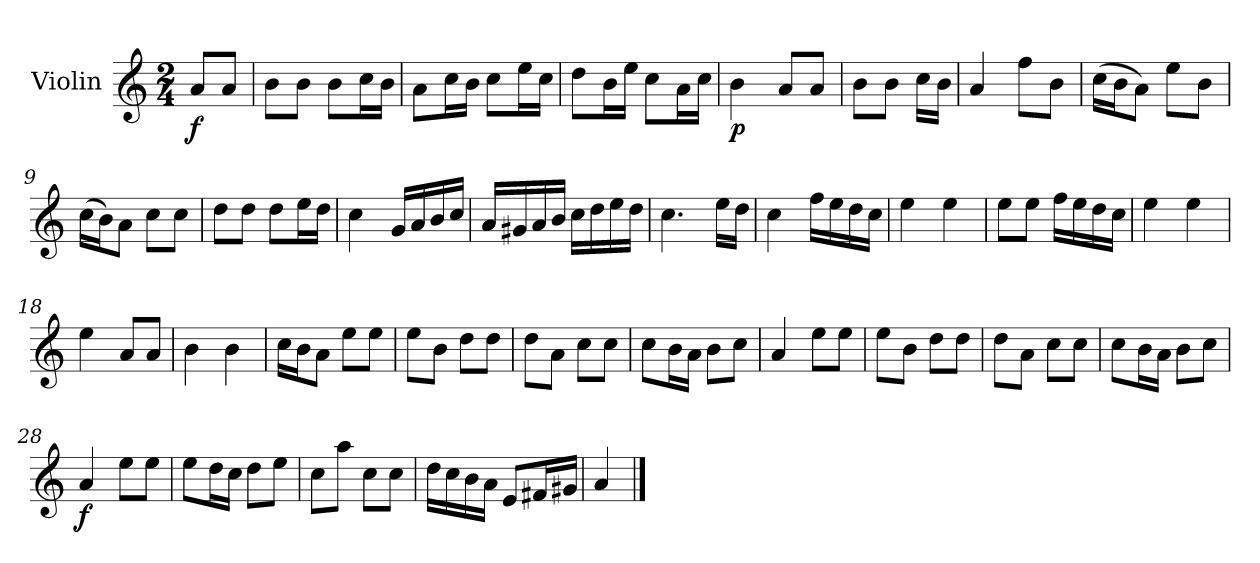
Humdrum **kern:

**kern	**dynam
*part1	*part1
*staff1	*staff1
*I"Violin	*
*I'Vln.	*
*clefG2	*
*k[]	*
*M2/4	*
=1	=1
!	!LO:DY:b
8a/L	f
8a/J	.
=2	=2
8b\L	.
8b\J	.
8b\L	.
16cc\L	.
16b\JJ	.
=3	=3
8a\L	.
16cc\L	.
16b\JJ	.
8cc\L	.
16ee\L	.
16cc\JJ	.
=4	=4
8dd\L	.
16b\L	.
16ee\JJ	.
8cc\L	.
16a\L	.
16cc\JJ	.
=5	=5
!	!LO:DY:b
4b\	p
8a/L	.
8a/J	.
=6	=6
8b\L	.
8b\J	.
16cc\LL	.
16b\JJ	.
=7	=7
4a/	.
8ff\L	.
8b\J	.
!!LO:LB:g=z
=8	=8
(>16cc\LL	.
16b\J	.
8a\J)	.
8ee\L	.
8b\J	.
=9	=9
(>16cc\LL	.
16b\J)	.
8a\J	.
8cc\L	.
8cc\J	.
=10	=10
8dd\L	.
8dd\J	.
8dd\L	.
16ee\L	.
16dd\JJ	.
=11	=11
4cc\	.
16g/LL	.
16a/	.
16b/	.
16cc/JJ	.
=12	=12
16a/LL	.
16g#X/	.
16a/	.
16b/JJ	.
16cc\LL	.
16dd\	.
16ee\	.
16dd\JJ	.
=13	=13
4.cc\	.
16ee\LL	.
16dd\JJ	.
=14	=14
4cc\	.
16ff\LL	.
16ee\	.
16dd\	.
16cc\JJ	.
!!LO:LB:g=z
=15	=15
4ee\	.
4ee\	.
=16	=16
8ee\L	.
8ee\J	.
16ff\LL	.
16ee\	.
16dd\	.
16cc\JJ	.
=17	=17
4ee\	.
4ee\	.
=18	=18
4ee\	.
8a/L	.
8a/J	.
=19	=19
4b\	.
4b\	.
=20	=20
16cc\LL	.
16b\J	.
8a\J	.
8ee\L	.
8ee\J	.
=21	=21
8ee\L	.
8b\J	.
8dd\L	.
8dd\J	.
=22	=22
8dd\L	.
8a\J	.
8cc\L	.
8cc\J	.
!!LO:LB:g=z
=23	=23
8cc\L	.
16b\L	.
16a\JJ	.
8b\L	.
8cc\J	.
=24	=24
4a/	.
8ee\L	.
8ee\J	.
=25	=25
8ee\L	.
8b\J	.
8dd\L	.
8dd\J	.
=26	=26
8dd\L	.
8a\J	.
8cc\L	.
8cc\J	.
=27	=27
8cc\L	.
16b\L	.
16a\JJ	.
8b\L	.
8cc\J	.
=28	=28
!	!LO:DY:b
4a/	f
8ee\L	.
8ee\J	.
=29	=29
8ee\L	.
16dd\L	.
16cc\JJ	.
8dd\L	.
8ee\J	.
=30	=30
8cc\L	.
8aa\J	.
8cc\L	.
8cc\J	.
!!LO:LB:g=z
=31	=31
16dd\LL	.
16cc\	.
16b\	.
16a\JJ	.
8e/L	.
16f#X/L	.
16g#X/JJ	.
=32	=32
4a/	.
==	==
*-	*-
